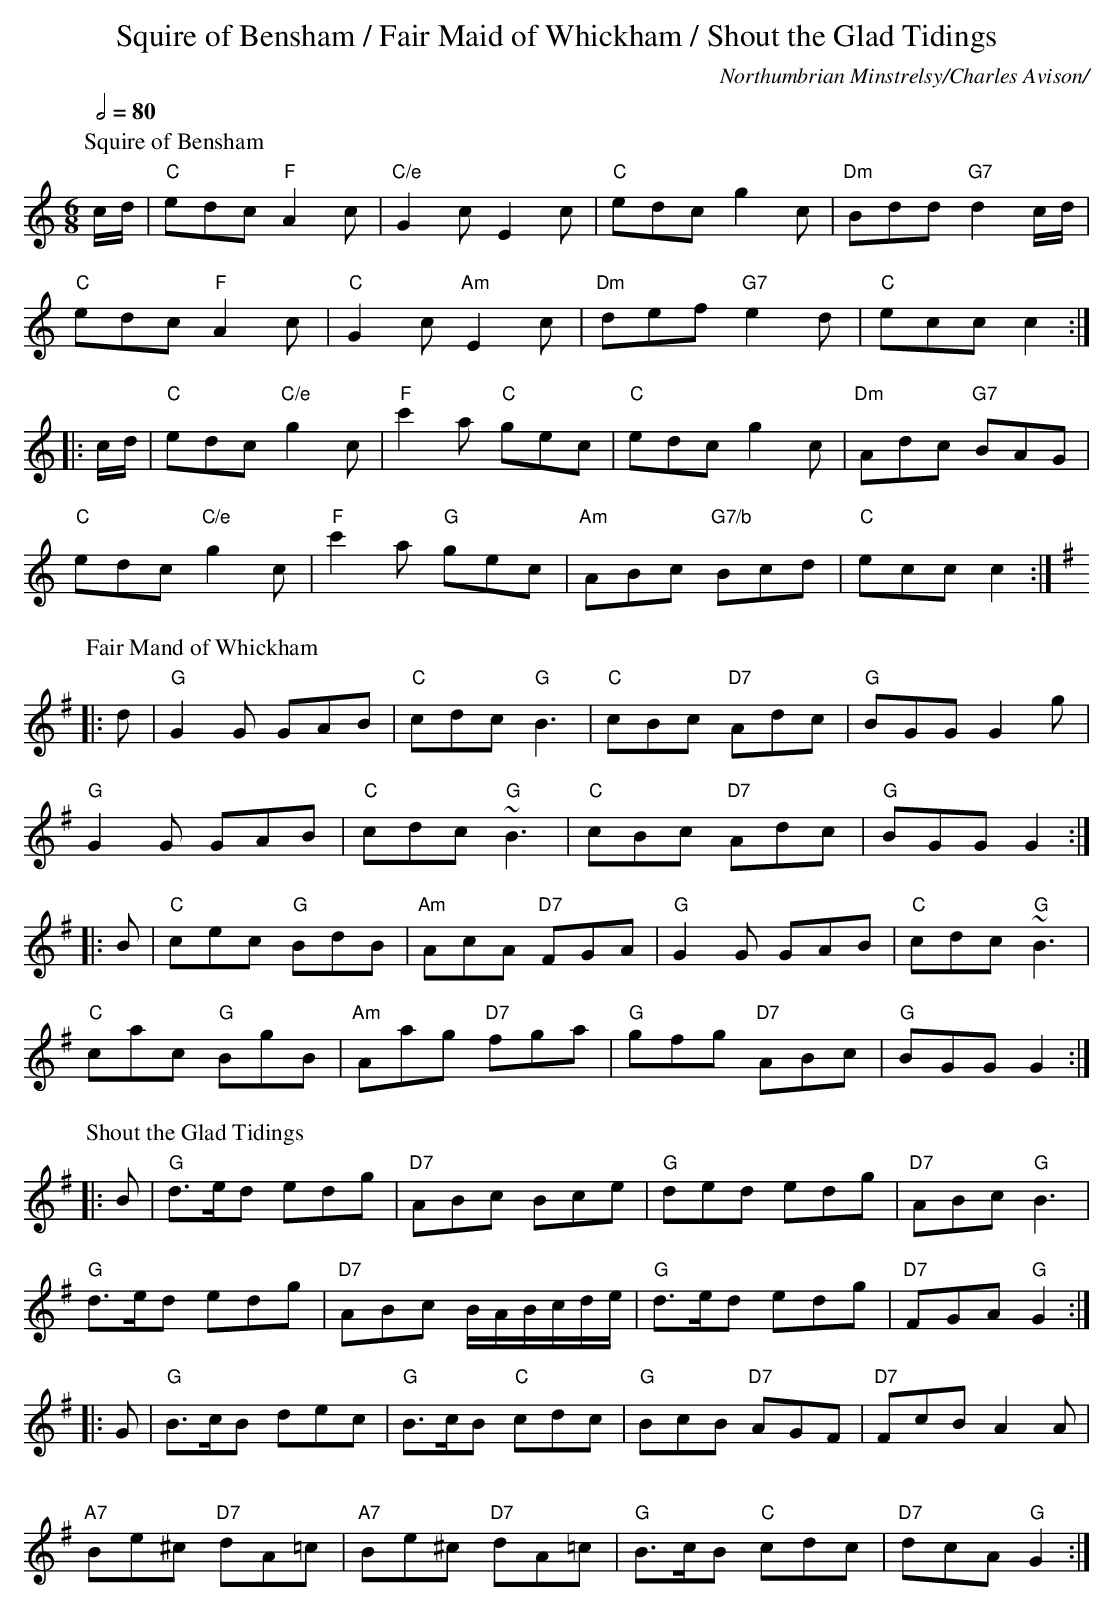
X:1
T: Squire of Bensham / Fair Maid of Whickham / Shout the Glad Tidings
C: Northumbrian Minstrelsy/Charles Avison/
M: 6/8
L: 1/8
Q: 1/2=80
K: C
P: Squire of Bensham
c/2d/2 | "C"edc "F"A2c | "C/e"G2c E2c | "C"edc g2c | "Dm"Bdd "G7"d2c/2d/2 |
"C"edc "F"A2c | "C"G2c "Am"E2c | "Dm"def "G7"e2d | "C"ecc c2 :|
||: c/2d/2 | "C"edc "C/e" g2c | "F"c'2a "C"gec | "C"edc g2c | "Dm"Adc "G7"BAG |
"C"edc "C/e"g2c | "F"c'2a "G"gec | "Am"ABc "G7/b"Bcd | "C"ecc c2 :|
K: G
P: Fair Mand of Whickham
||: d | "G"G2G GAB | "C"cdc "G"B3 | "C"cBc "D7"Adc | "G"BGG  G2g |
"G"G2G GAB | "C"cdc "G"~B3 | "C"cBc "D7"Adc | "G"BGG  G2 :|
||: B | "C"cec "G"BdB | "Am"AcA "D7"FGA | "G"G2G GAB | "C"cdc "G"~B3 |
"C"cac "G"BgB | "Am"Aag "D7"fga | "G"gfg "D7"ABc | "G"BGG  G2 :|
P: Shout the Glad Tidings
||: B | "G"d>ed edg | "D7"ABc Bce | "G"ded edg | "D7"ABc "G"B3 |
"G"d>ed edg | "D7"ABc B/A/B/c/d/e/ | "G"d>ed edg | "D7"FGA "G"G2 :|
||: G | "G"B>cB dec | "G"B>cB "C"cdc | "G"BcB "D7"AGF | "D7"FcB A2A |
"A7"Be^c "D7"dA=c | "A7"Be^c "D7"dA=c | "G"B>cB "C"cdc | "D7"dcA "G"G2 :|
